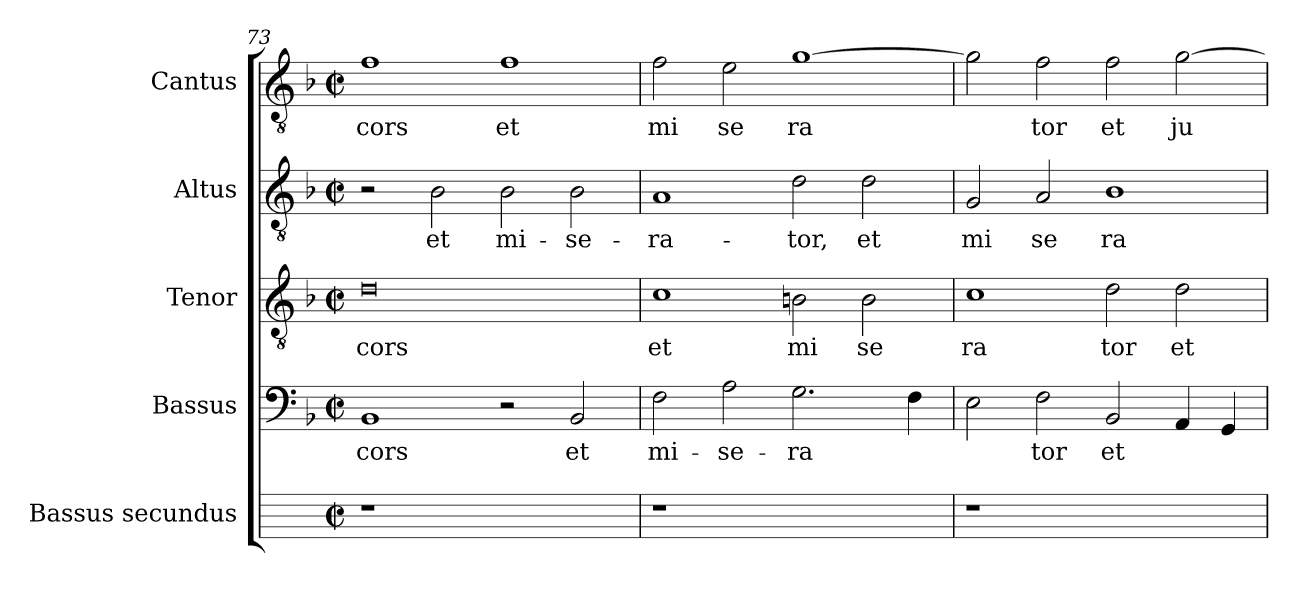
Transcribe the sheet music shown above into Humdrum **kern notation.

**kern	**kern	**text	**kern	**text	**kern	**text	**kern	**text
*part5	*part4	*part4	*part3	*part3	*part2	*part2	*part1	*part1
*staff5	*staff4	*staff4	*staff3	*staff3	*staff2	*staff2	*staff1	*staff1
*I"Bassus  secundus	*I"Bassus	*	*I"Tenor	*	*I"Altus	*	*I"Cantus	*
*	*I'B	*	*I'T	*	*I'A	*	*I'C	*
*	*clefF4	*	*clefGv2	*	*clefGv2	*	*clefGv2	*
*k[]	*k[b-]	*	*k[b-]	*	*k[b-]	*	*k[b-]	*
*C:	*F:	*	*F:	*	*F:	*	*F:	*
*M2/2	*M2/2	*	*M2/2	*	*M2/2	*	*M2/2	*
*met(c|)	*met(c|)	*	*met(c|)	*	*met(c|)	*	*met(c|)	*
=73	=73	=73	=73	=73	=73	=73	=73	=73
!	!	!LO:LY:b:cj	!	!LO:LY:b:cj	!	!	!	!LO:LY:b:cj
1r	1BB-	-cors	0d	cors	2r	.	1f	cors
!	!	!	!	!	!	!LO:LY:b:cj	!	!
.	.	.	.	.	2B-\	et	.	.
!	!	!	!	!	!	!LO:LY:b:cj	!	!LO:LY:b:cj
1ryy	2r	.	.	.	2B-\	mi-	1f	et
!	!	!LO:LY:b:cj	!	!	!	!LO:LY:b:cj	!	!
.	2BB-/	et	.	.	2B-\	-se-	.	.
=74	=74	=74	=74	=74	=74	=74	=74	=74
!	!	!LO:LY:b:cj	!	!LO:LY:b:cj	!	!LO:LY:b:cj	!	!LO:LY:b:cj
1r	2F\	mi-	1c	et	1A	-ra-	2f\	mi
!	!	!LO:LY:b:cj	!	!	!	!	!	!LO:LY:b:cj
.	2A\	-se-	.	.	.	.	2e\	se
!	!	!LO:LY:b:cj	!	!LO:LY:b:cj	!	!LO:LY:b:cj	!	!LO:LY:b:cj
1ryy	2.G\	-ra-	2Bn\	mi	2d\	-tor,	[<1g	ra
!	!	!	!	!LO:LY:b:cj	!	!LO:LY:b:cj	!	!
.	.	.	2B\	se	2d\	et	.	.
!	!	!LO:LY:b:cj	!	!	!	!	!	!
.	4F\	--	.	.	.	.	.	.
!!LO:LB:g=z
=75	=75	=75	=75	=75	=75	=75	=75	=75
!	!	!LO:LY:b:cj	!	!LO:LY:b:cj	!	!LO:LY:b:cj	!	!LO:LY:b:cj
1r	2E\	--	1c	ra	2G/	mi	2g\]	.
!	!	!LO:LY:b:cj	!	!	!	!LO:LY:b:cj	!	!LO:LY:b:cj
.	2F\	-tor	.	.	2A/	se	2f\	tor
!	!	!LO:LY:b:cj	!	!LO:LY:b:cj	!	!LO:LY:b:cj	!	!LO:LY:b:cj
1ryy	2BB-/	et	2d\	tor	1B-	ra	2f\	et
!	!	!LO:LY:b:cj	!	!LO:LY:b:cj	!	!	!	!LO:LY:b:cj
.	4AA/	.	2d\	et	.	.	[>2g\	ju
!	!	!LO:LY:b:cj	!	!	!	!	!	!
.	4GG/	.	.	.	.	.	.	.
=	=	=	=	=	=	=	=	=
*-	*-	*-	*-	*-	*-	*-	*-	*-
